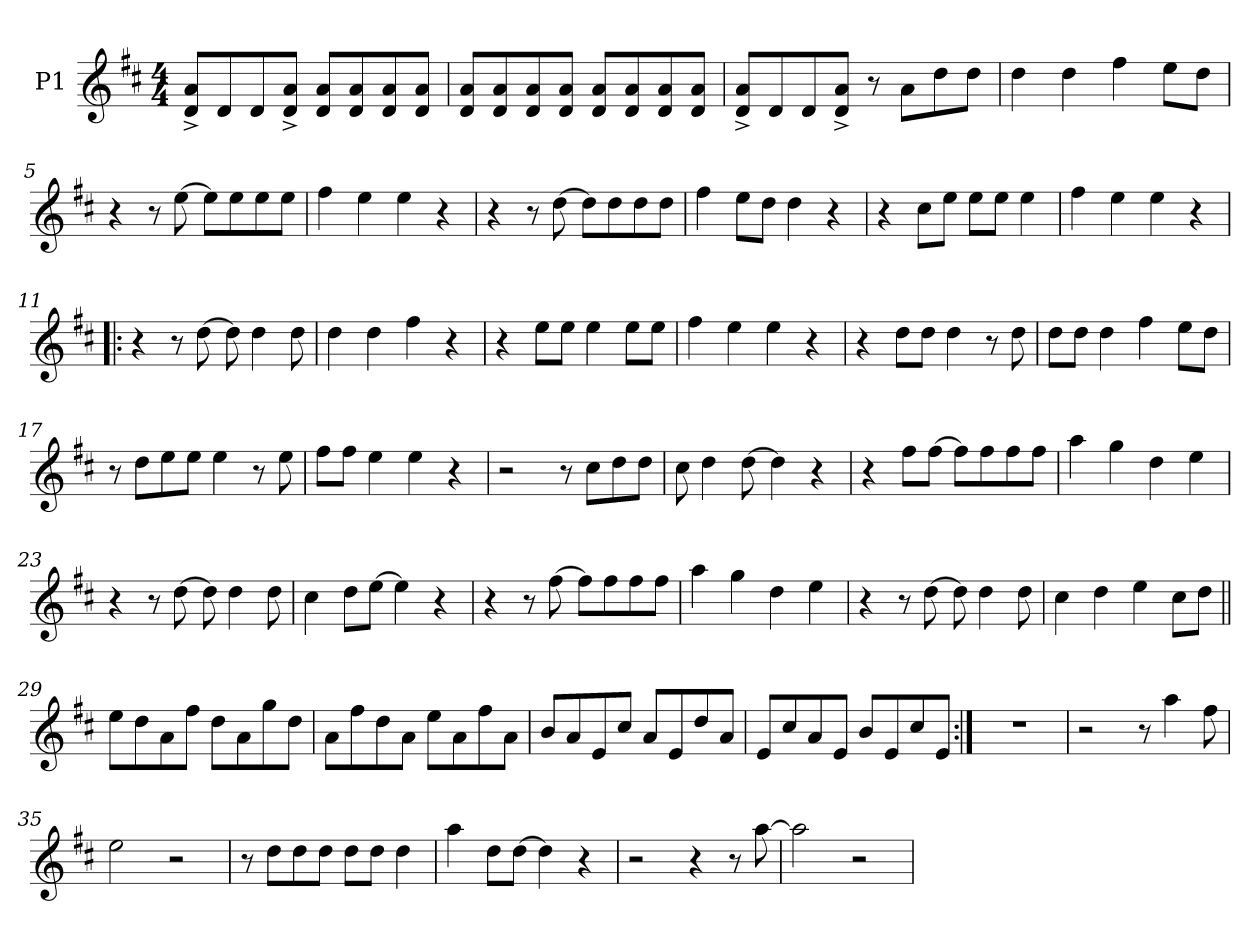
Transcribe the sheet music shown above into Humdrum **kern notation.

**kern
*part1
*staff1
*I"P1
*clefG2
*k[f#c#]
*M4/4
*MM138
=1
8d/^ 8a/^L
8d/
8d/
8d/^ 8a/^J
8d/ 8a/L
8d/ 8a/
8d/ 8a/
8d/ 8a/J
=2
8d/ 8a/L
8d/ 8a/
8d/ 8a/
8d/ 8a/J
8d/ 8a/L
8d/ 8a/
8d/ 8a/
8d/ 8a/J
=3
8d/^ 8a/^L
8d/
8d/
8d/^ 8a/^J
8r
8a\L
8dd\
8dd\J
=4
4dd\
4dd\
4ff#\
8ee\L
8dd\J
!!LO:LB:g=z
=5
4r
8r
[8ee\
8ee\L]
8ee\
8ee\
8ee\J
=6
4ff#\
4ee\
4ee\
4r
=7
4r
8r
[8dd\
8dd\L]
8dd\
8dd\
8dd\J
=8
4ff#\
8ee\L
8dd\J
4dd\
4r
=9
4r
8cc#\L
8ee\J
8ee\L
8ee\J
4ee\
!!LO:LB:g=z
=10
4ff#\
4ee\
4ee\
4r
=11!|:
4r
8r
[8dd\
8dd\]
4dd\
8dd\
=12
4dd\
4dd\
4ff#\
4r
=13
4r
8ee\L
8ee\J
4ee\
8ee\L
8ee\J
=14
4ff#\
4ee\
4ee\
4r
!!LO:LB:g=z
=15
4r
8dd\L
8dd\J
4dd\
8r
8dd\
=16
8dd\L
8dd\J
4dd\
4ff#\
8ee\L
8dd\J
=17
8r
8dd\L
8ee\
8ee\J
4ee\
8r
8ee\
=18
8ff#\L
8ff#\J
4ee\
4ee\
4r
=19
2r
8r
8cc#\L
8dd\
8dd\J
!!LO:LB:g=z
=20
8cc#\
4dd\
[8dd\
4dd\]
4r
=21
4r
8ff#\L
[8ff#\J
8ff#\L]
8ff#\
8ff#\
8ff#\J
=22
4aa\
4gg\
4dd\
4ee\
=23
4r
8r
[8dd\
8dd\]
4dd\
8dd\
=24
4cc#\
8dd\L
[8ee\J
4ee\]
4r
!!LO:LB:g=z
=25
4r
8r
[8ff#\
8ff#\L]
8ff#\
8ff#\
8ff#\J
=26
4aa\
4gg\
4dd\
4ee\
=27
4r
8r
[8dd\
8dd\]
4dd\
8dd\
=28
4cc#\
4dd\
4ee\
8cc#\L
8dd\J
=29||
8ee\L
8dd\
8a\
8ff#\J
8dd\L
8a\
8gg\
8dd\J
!!LO:LB:g=z
=30
8a\L
8ff#\
8dd\
8a\J
8ee\L
8a\
8ff#\
8a\J
=31
8b/L
8a/
8e/
8cc#/J
8a/L
8e/
8dd/
8a/J
=32
8e/L
8cc#/
8a/
8e/J
8b/L
8e/
8cc#/
8e/J
=33:|!
1r
=34
2r
8r
4aa\
8ff#\
!!LO:LB:g=z
=35
2ee\
2r
=36
8r
8dd\L
8dd\
8dd\J
8dd\L
8dd\J
4dd\
=37
4aa\
8dd\L
[8dd\J
4dd\]
4r
=38
2r
4r
8r
[8aa\
=39
2aa\]
2r
=
*-
